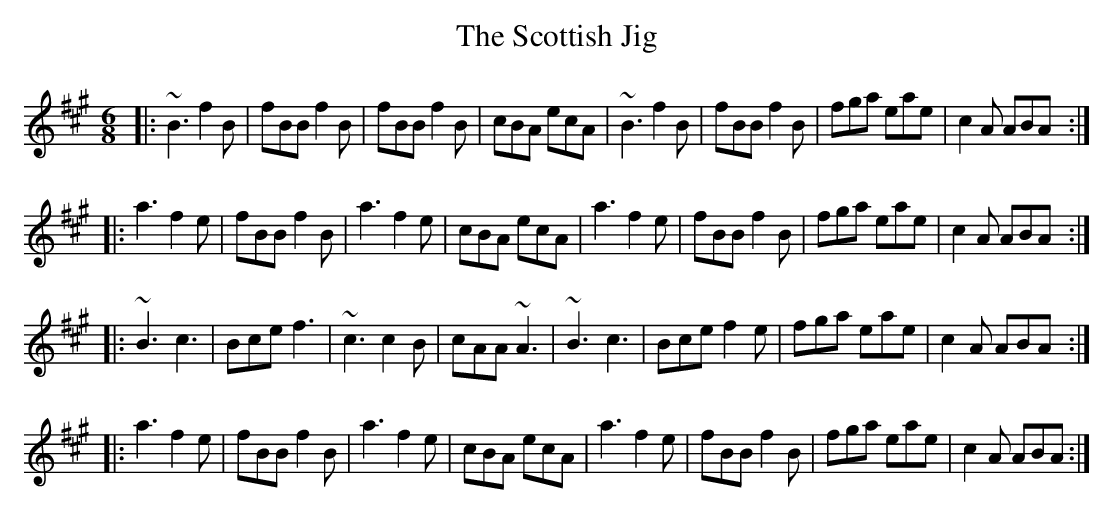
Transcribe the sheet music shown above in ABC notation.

X:1
T:The Scottish Jig
M:6/8
L:1/8
K:A
|:~B3 f2B|fBB f2B|fBB f2B|cBA ecA|~B3 f2B|fBB f2B|fga eae|c2A ABA:|
|:a3 f2e|fBB f2B|a3 f2e|cBA ecA|a3 f2e|fBB f2B|fga eae|c2A ABA:|
|:~B3 c3|Bce f3|~c3 c2B|cAA ~A3|~B3 c3|Bce f2e|fga eae|c2A ABA:|
|:a3 f2e|fBB f2B|a3 f2e|cBA ecA|a3 f2e|fBB f2B|fga eae|c2A ABA:|
